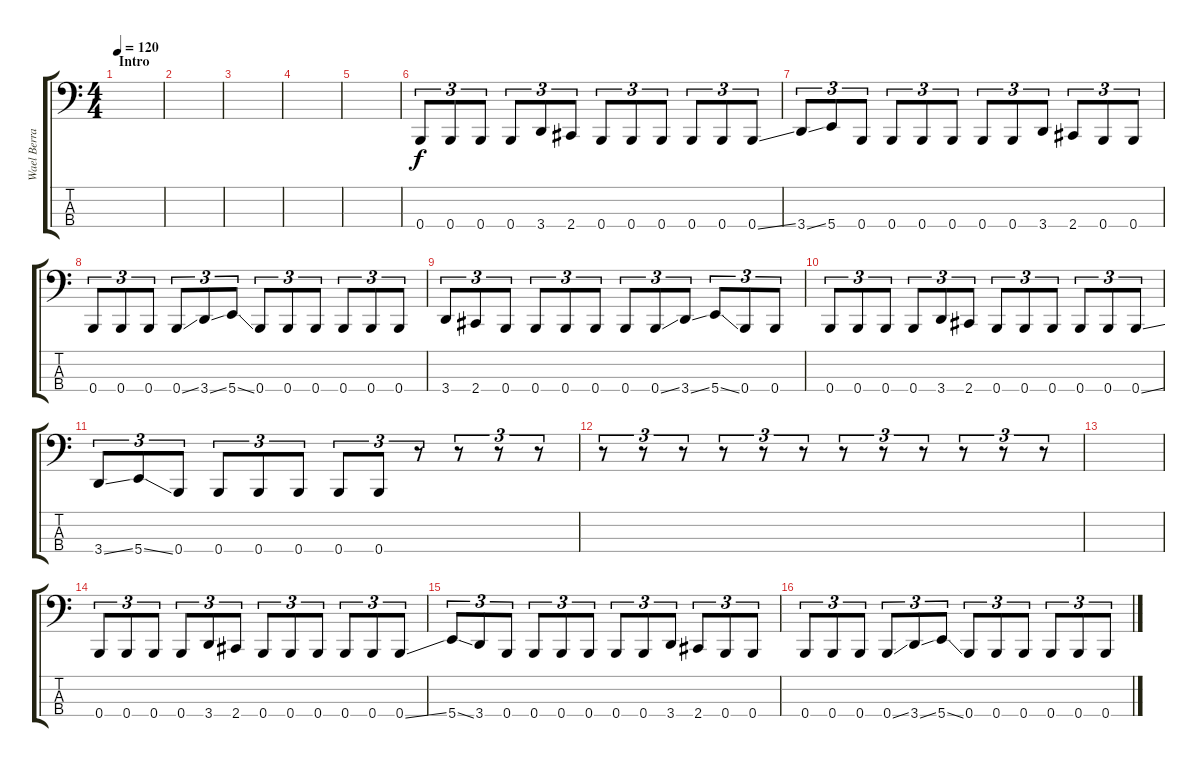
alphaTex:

\track ("Wael Berrais" "Wael Berra") {instrument electricbasspick}
\staff {score tabs}
\tuning (E2 B1 Gb1 B0) {hide}
\ts (4 4)
\section ("" "Intro")
\tempo 120
\clef f4
\ks c
|
|
|
|
|
0.4.8{tu (3 2)} 0.4.8{tu (3 2)} 0.4.8{tu (3 2)} 0.4.8{tu (3 2)} 3.4.8{tu (3 2)} 2.4.8{tu (3 2)} 0.4.8{tu (3 2)} 0.4.8{tu (3 2)} 0.4.8{tu (3 2)} 0.4.8{tu (3 2)} 0.4.8{tu (3 2)} 0.4{ss}.8{tu (3 2)} |
3.4{ss}.8{tu (3 2)} 5.4.8{tu (3 2)} 0.4.8{tu (3 2)} 0.4.8{tu (3 2)} 0.4.8{tu (3 2)} 0.4.8{tu (3 2)} 0.4.8{tu (3 2)} 0.4.8{tu (3 2)} 3.4.8{tu (3 2)} 2.4.8{tu (3 2)} 0.4.8{tu (3 2)} 0.4.8{tu (3 2)} |
0.4.8{tu (3 2)} 0.4.8{tu (3 2)} 0.4.8{tu (3 2)} 0.4{ss}.8{tu (3 2)} 3.4{ss}.8{tu (3 2)} 5.4{ss}.8{tu (3 2)} 0.4.8{tu (3 2)} 0.4.8{tu (3 2)} 0.4.8{tu (3 2)} 0.4.8{tu (3 2)} 0.4.8{tu (3 2)} 0.4.8{tu (3 2)} |
3.4.8{tu (3 2)} 2.4.8{tu (3 2)} 0.4.8{tu (3 2)} 0.4.8{tu (3 2)} 0.4.8{tu (3 2)} 0.4.8{tu (3 2)} 0.4.8{tu (3 2)} 0.4{ss}.8{tu (3 2)} 3.4{ss}.8{tu (3 2)} 5.4{ss}.8{tu (3 2)} 0.4.8{tu (3 2)} 0.4.8{tu (3 2)} |
0.4.8{tu (3 2)} 0.4.8{tu (3 2)} 0.4.8{tu (3 2)} 0.4.8{tu (3 2)} 3.4.8{tu (3 2)} 2.4.8{tu (3 2)} 0.4.8{tu (3 2)} 0.4.8{tu (3 2)} 0.4.8{tu (3 2)} 0.4.8{tu (3 2)} 0.4.8{tu (3 2)} 0.4{ss}.8{tu (3 2)} |
3.4{ss}.8{tu (3 2)} 5.4{ss}.8{tu (3 2)} 0.4.8{tu (3 2)} 0.4.8{tu (3 2)} 0.4.8{tu (3 2)} 0.4.8{tu (3 2)} 0.4.8{tu (3 2)} 0.4.8{tu (3 2)} r.8{tu (3 2)} r.8{tu (3 2)} r.8{tu (3 2)} r.8{tu (3 2)} |
r.8{tu (3 2)} r.8{tu (3 2)} r.8{tu (3 2)} r.8{tu (3 2)} r.8{tu (3 2)} r.8{tu (3 2)} r.8{tu (3 2)} r.8{tu (3 2)} r.8{tu (3 2)} r.8{tu (3 2)} r.8{tu (3 2)} r.8{tu (3 2)} |
|
0.4.8{tu (3 2)} 0.4.8{tu (3 2)} 0.4.8{tu (3 2)} 0.4.8{tu (3 2)} 3.4.8{tu (3 2)} 2.4.8{tu (3 2)} 0.4.8{tu (3 2)} 0.4.8{tu (3 2)} 0.4.8{tu (3 2)} 0.4.8{tu (3 2)} 0.4.8{tu (3 2)} 0.4{ss}.8{tu (3 2)} |
5.4{ss}.8{tu (3 2)} 3.4.8{tu (3 2)} 0.4.8{tu (3 2)} 0.4.8{tu (3 2)} 0.4.8{tu (3 2)} 0.4.8{tu (3 2)} 0.4.8{tu (3 2)} 0.4.8{tu (3 2)} 3.4.8{tu (3 2)} 2.4.8{tu (3 2)} 0.4.8{tu (3 2)} 0.4.8{tu (3 2)} |
0.4.8{tu (3 2)} 0.4.8{tu (3 2)} 0.4.8{tu (3 2)} 0.4{ss}.8{tu (3 2)} 3.4{ss}.8{tu (3 2)} 5.4{ss}.8{tu (3 2)} 0.4.8{tu (3 2)} 0.4.8{tu (3 2)} 0.4.8{tu (3 2)} 0.4.8{tu (3 2)} 0.4.8{tu (3 2)} 0.4.8{tu (3 2)}
